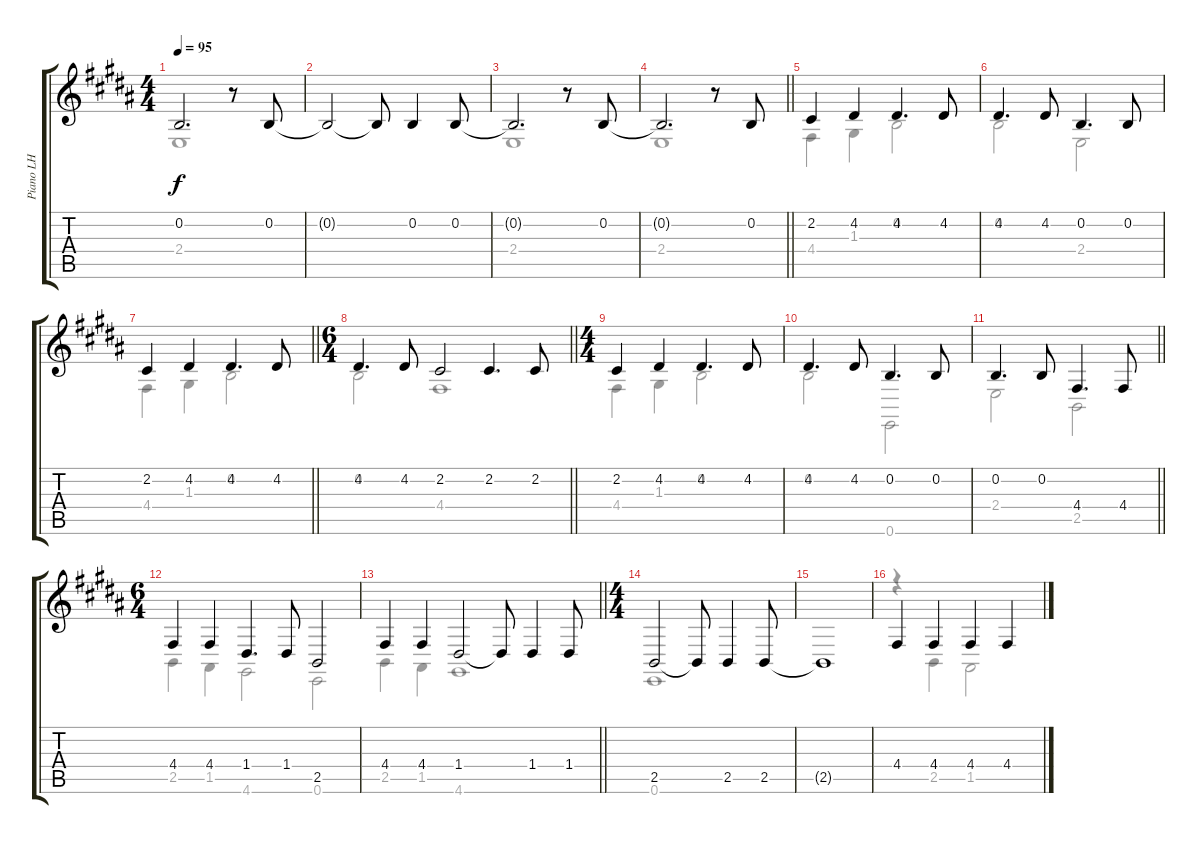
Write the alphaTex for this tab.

\track ("Piano LH" "Piano LH") {instrument acousticgrandpiano}
\staff {score tabs}
\tuning (E4 B3 G3 D3 A2 E2) {hide}
\voice
\ts (4 4)
\tempo 95
\clef g2
\ks b
0.2.2{d dy f} r.8 0.2.8 |
0.2{t}.2 0.2{t}.8 0.2.4 0.2.8 |
0.2{t}.2{d} r.8 0.2.8 |
\barLineRight lightlight
0.2{t}.2{d} r.8 0.2.8 |
2.2.4 4.2.4 4.2.4{d} 4.2.8 |
4.2.4{d} 4.2.8 0.2.4{d} 0.2.8 |
\barLineRight lightlight
2.2.4 4.2.4 4.2.4{d} 4.2.8 |
\ts (6 4)
\barLineRight lightlight
4.2.4{d} 4.2.8 2.2.2 2.2.4{d} 2.2.8 |
\ts (4 4)
2.2.4 4.2.4 4.2.4{d} 4.2.8 |
4.2.4{d} 4.2.8 0.2.4{d} 0.2.8 |
\barLineRight lightlight
0.2.4{d} 0.2.8 4.4.4{d} 4.4.8 |
\ts (6 4)
4.4.4 4.4.4 1.4.4{d} 1.4.8 2.5.2 |
\barLineRight lightlight
4.4.4 4.4.4 1.4.2 1.4{t}.8 1.4.4 1.4.8 |
\ts (4 4)
2.5.2 2.5{t}.8 2.5.4 2.5.8 |
2.5{t}.1 |
4.4.4 4.4.4 4.4.4 4.4.4
\voice
\clef g2
\ottava regular
\simile none
\ks b
2.4.1{dy f} |
|
2.4.1 |
\barLineRight lightlight
2.4.1 |
4.4.4 1.3.4 0.2.2 |
0.2.2 2.4.2 |
\barLineRight lightlight
4.4.4 1.3.4 0.2.2 |
\barLineRight lightlight
0.2.2 4.4.1 |
4.4.4 1.3.4 0.2.2 |
0.2.2 0.6.2 |
\barLineRight lightlight
2.4.2 2.5.2 |
2.5.4 1.5.4 4.6.2 0.6.2 |
\barLineRight lightlight
2.5.4 1.5.4 4.6.1 |
0.6.1 |
|
r.4 2.5.4 1.5.2
